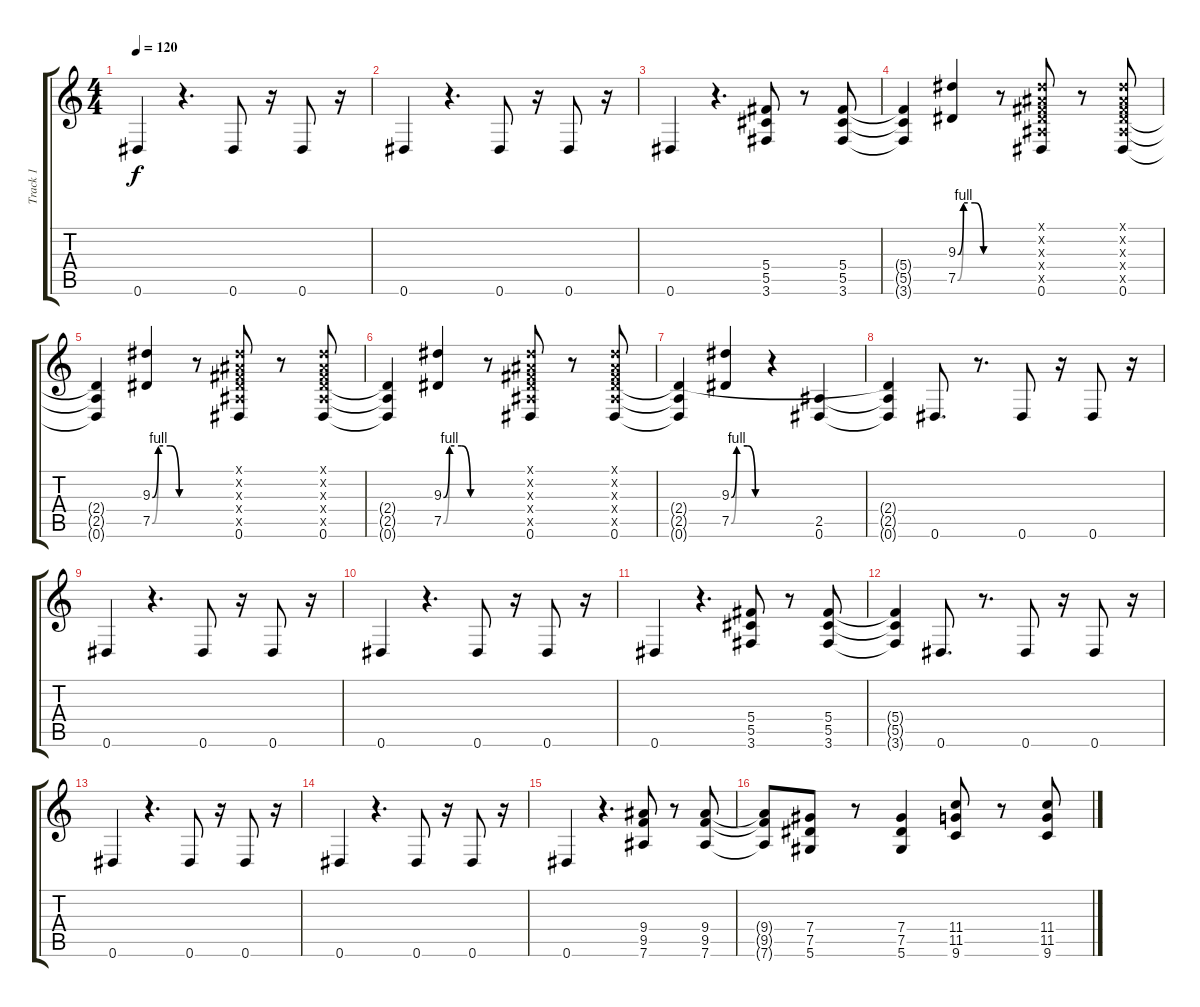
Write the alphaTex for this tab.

\track ("Track 1" "Track 1") {instrument electricguitarclean}
\staff {score tabs}
\tuning (Eb4 Bb3 Gb3 Db3 Ab2 Eb2) {hide}
\ts (4 4)
\tempo 120
\clef g2
\ks c
0.6.4{dy f} r.4{d} 0.6.8 r.16 0.6.8 r.16 |
0.6.4 r.4{d} 0.6.8 r.16 0.6.8 r.16 |
0.6.4 r.4{d} (5.4 5.5 3.6).8 r.8 (5.4 5.5 3.6).8 |
(5.4{t} 5.5{t} 3.6{t}).4 (9.3{be (custom 0 0 10 4 30 4 45 0 60 0)} 7.5{be (custom 0 0 10 4 30 4 45 0 60 0)}).4 r.8 (0.1{x} 0.2{x} 0.3{x} 2.4{x} 2.5{x} 0.6).8 r.8 (0.1{x} 0.2{x} 0.3{x} 2.4{x} 2.5{x} 0.6).8 |
(2.4{t} 2.5{t} 0.6{t}).4 (9.3{be (custom 0 0 10 4 30 4 45 0 60 0)} 7.5{be (custom 0 0 10 4 30 4 45 0 60 0)}).4 r.8 (0.1{x} 0.2{x} 0.3{x} 2.4{x} 2.5{x} 0.6).8 r.8 (0.1{x} 0.2{x} 0.3{x} 2.4{x} 2.5{x} 0.6).8 |
(2.4{t} 2.5{t} 0.6{t}).4 (9.3{be (custom 0 0 10 4 30 4 45 0 60 0)} 7.5{be (custom 0 0 10 4 30 4 45 0 60 0)}).4 r.8 (0.1{x} 0.2{x} 0.3{x} 2.4{x} 2.5{x} 0.6).8 r.8 (0.1{x} 0.2{x} 0.3{x} 2.4{x} 2.5{x} 0.6).8 |
(2.4{t} 2.5{t} 0.6{t}).4 (9.3{be (custom 0 0 10 4 30 4 45 0 60 0)} 7.5{be (custom 0 0 10 4 30 4 45 0 60 0)}).4 r.4 (2.5 0.6).4 |
(2.4{t} 2.5{t} 0.6{t}).4 0.6.8{d} r.8{d} 0.6.8 r.16 0.6.8 r.16 |
0.6.4 r.4{d} 0.6.8 r.16 0.6.8 r.16 |
0.6.4 r.4{d} 0.6.8 r.16 0.6.8 r.16 |
0.6.4 r.4{d} (5.4 5.5 3.6).8 r.8 (5.4 5.5 3.6).8 |
(5.4{t} 5.5{t} 3.6{t}).4 0.6.8{d} r.8{d} 0.6.8 r.16 0.6.8 r.16 |
0.6.4 r.4{d} 0.6.8 r.16 0.6.8 r.16 |
0.6.4 r.4{d} 0.6.8 r.16 0.6.8 r.16 |
0.6.4 r.4{d} (9.4 9.5 7.6).8 r.8 (9.4 9.5 7.6).8 |
(9.4{t} 9.5{t} 7.6{t}).8 (7.4 7.5 5.6).8 r.8 (7.4 7.5 5.6).4 (11.4 11.5 9.6).8 r.8 (11.4 11.5 9.6).8
